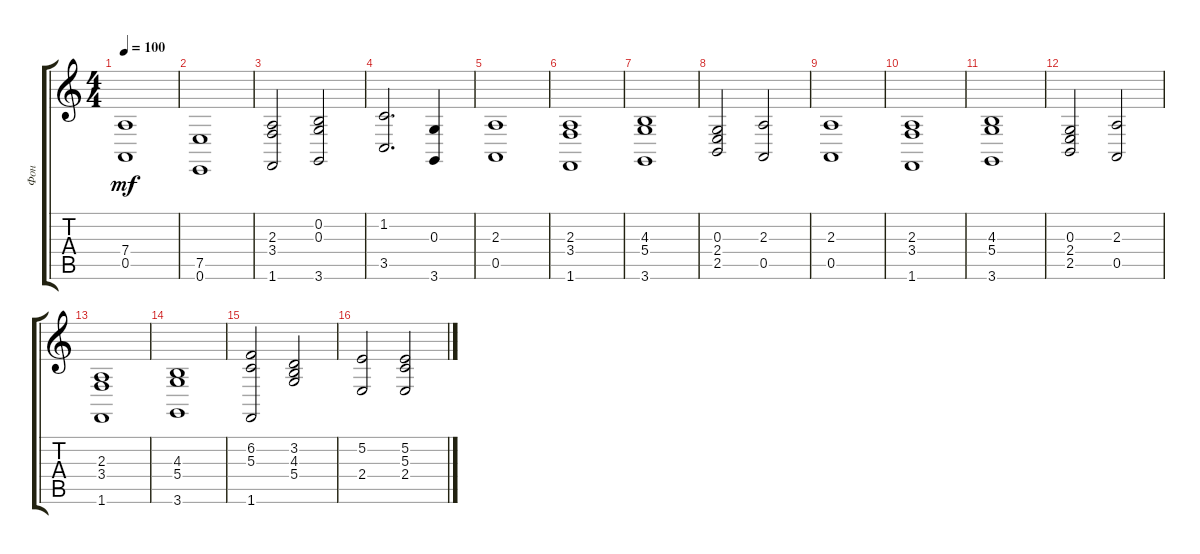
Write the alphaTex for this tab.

\track ("Фон" "Фон") {instrument stringensemble1}
\staff {score tabs}
\tuning (E4 B3 G3 D3 A2 E2) {hide}
\ts (4 4)
\tempo 100
\clef g2
\ks c
(7.4 0.5).1{dy mf} |
(7.5 0.6).1 |
(2.3 3.4 1.6).2 (0.2 0.3 3.6).2 |
(1.2 3.5).2{d} (0.3 3.6).4 |
(2.3 0.5).1 |
(2.3 3.4 1.6).1 |
(4.3 5.4 3.6).1 |
(0.3 2.4 2.5).2 (2.3 0.5).2 |
(2.3 0.5).1 |
(2.3 3.4 1.6).1 |
(4.3 5.4 3.6).1 |
(0.3 2.4 2.5).2 (2.3 0.5).2 |
(2.3 3.4 1.6).1 |
(4.3 5.4 3.6).1 |
(6.2 5.3 1.6).2 (3.2 4.3 5.4).2 |
(5.2 2.4).2 (5.2 5.3 2.4).2
